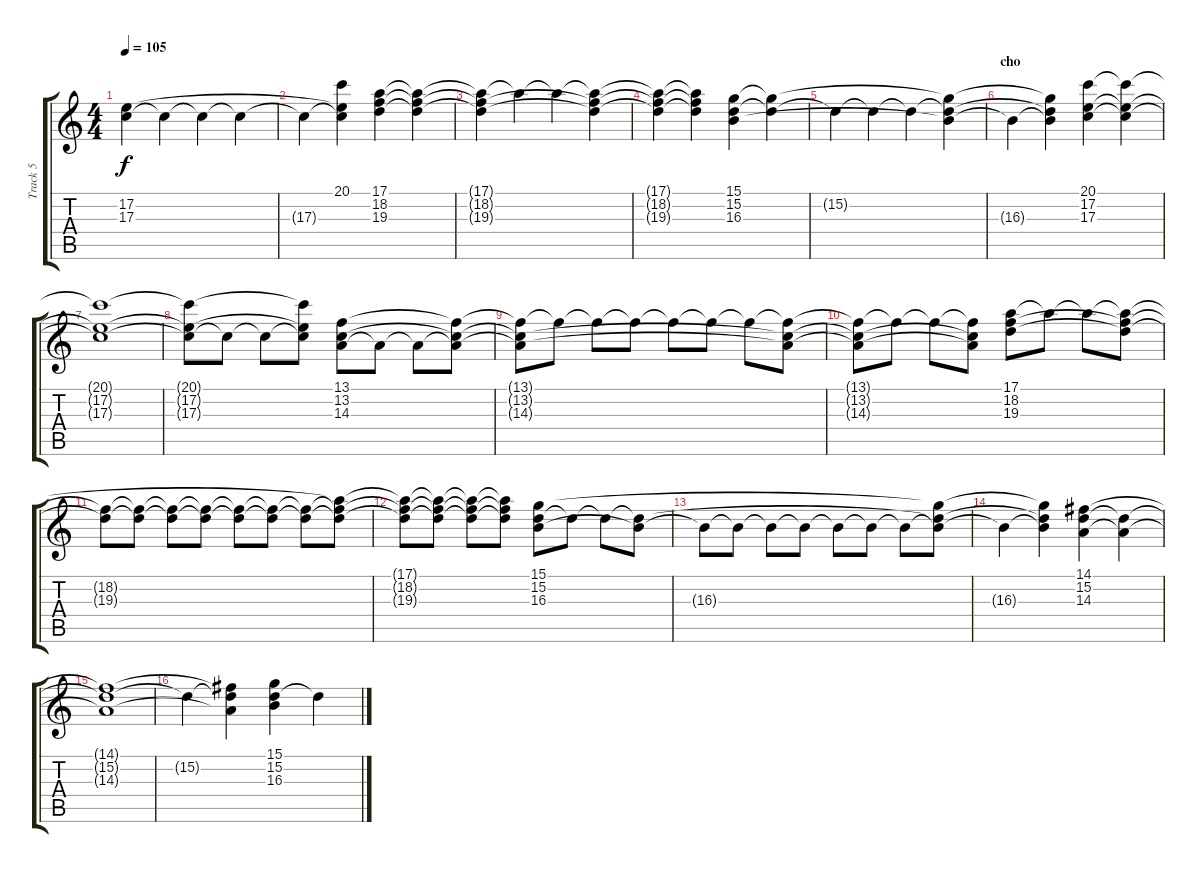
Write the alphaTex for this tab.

\track ("Track 5" "Track 5") {instrument drawbarorgan}
\staff {score tabs}
\tuning (E4 B3 G3 D3 A2 E2) {hide}
\ts (4 4)
\tempo 105
\clef g2
\ks c
(17.2{t} 17.3{t}).4{dy f} 17.3{t}.4 17.3{t}.4 17.3{t}.4 |
17.3{t}.4 (20.1{t} 17.2{t} 17.3{t}).4 (17.1 18.2 19.3).4 (17.1{t} 18.2{t} 19.3{t}).4 |
(17.1{t} 18.2{t} 19.3{t}).4 17.1{t}.4 17.1{t}.4 (17.1{t} 18.2{t} 19.3{t}).4 |
(17.1{t} 18.2{t} 19.3{t}).4 (17.1{t} 18.2{t} 19.3{t}).4 (15.1 15.2 16.3).4 (15.1{t} 15.2{t}).4 |
15.2{t}.4 15.2{t}.4 15.2{t}.4 (15.1{t} 15.2{t} 16.3{t}).4 |
\section ("" "cho")
16.3{t}.4 (15.1{t} 15.2{t} 16.3{t}).4 (20.1 17.2 17.3).4 (20.1{t} 17.2{t} 17.3{t}).4 |
(20.1{t} 17.2{t} 17.3{t}).1 |
(20.1{t} 17.2{t} 17.3{t}).8 17.3{t}.8 17.3{t}.8 (20.1{t} 17.2{t} 17.3{t}).8 (13.1 13.2 14.3).8 14.3{t}.8 14.3{t}.8 (13.1{t} 13.2{t} 14.3{t}).8 |
(13.1{t} 13.2{t} 14.3{t}).8 13.1{t}.8 13.1{t}.8 13.1{t}.8 13.1{t}.8 13.1{t}.8 13.1{t}.8 (13.1{t} 13.2{t} 14.3{t}).8 |
(13.1{t} 13.2{t} 14.3{t}).8 13.1{t}.8 13.1{t}.8 (13.1{t} 13.2{t} 14.3{t}).8 (17.1 18.2 19.3).8 17.1{t}.8 17.1{t}.8 (17.1{t} 18.2{t} 19.3{t}).8 |
(18.2{t} 19.3{t}).8 (18.2{t} 19.3{t}).8 (18.2{t} 19.3{t}).8 (18.2{t} 19.3{t}).8 (18.2{t} 19.3{t}).8 (18.2{t} 19.3{t}).8 (18.2{t} 19.3{t}).8 (17.1{t} 18.2{t} 19.3{t}).8 |
(17.1{t} 18.2{t} 19.3{t}).8 (17.1{t} 18.2{t} 19.3{t}).8 (17.1{t} 18.2{t} 19.3{t}).8 (17.1{t} 18.2{t} 19.3{t}).8 (15.1 15.2 16.3).8 15.2{t}.8 15.2{t}.8 (15.2{t} 16.3{t}).8 |
16.3{t}.8 16.3{t}.8 16.3{t}.8 16.3{t}.8 16.3{t}.8 16.3{t}.8 16.3{t}.8 (15.1{t} 15.2{t} 16.3{t}).8 |
16.3{t}.4 (15.1{t} 15.2{t} 16.3{t}).4 (14.1 15.2 14.3).4 (15.2{t} 14.3{t}).4 |
(14.1{t} 15.2{t} 14.3{t}).1 |
15.2{t}.4 (14.1{t} 15.2{t} 14.3{t}).4 (15.1 15.2 16.3).4 15.2{t}.4
